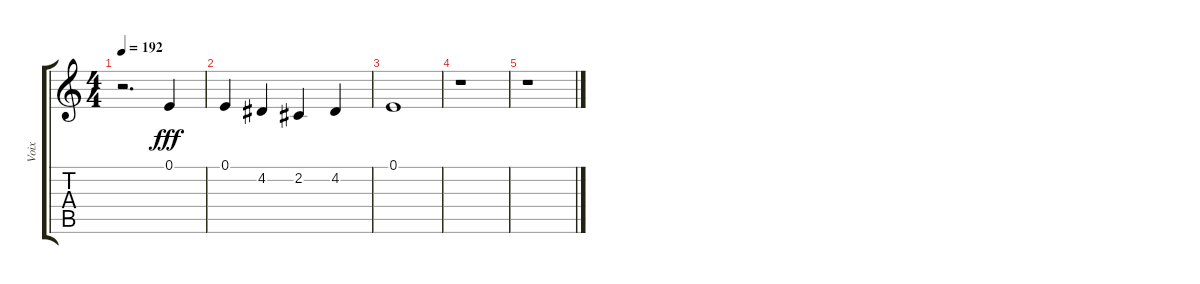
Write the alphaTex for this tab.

\track ("Voix" "Voix") {instrument tenorsax}
\staff {score tabs}
\tuning (E4 B3 G3 D3 A2 E2) {hide}
\ts (4 4)
\tempo 192
\clef g2
\ks c
r.2{d dy fff} 0.1.4 |
0.1.4 4.2.4 2.2.4 4.2.4 |
0.1.1 |
r.1 |
r.1
